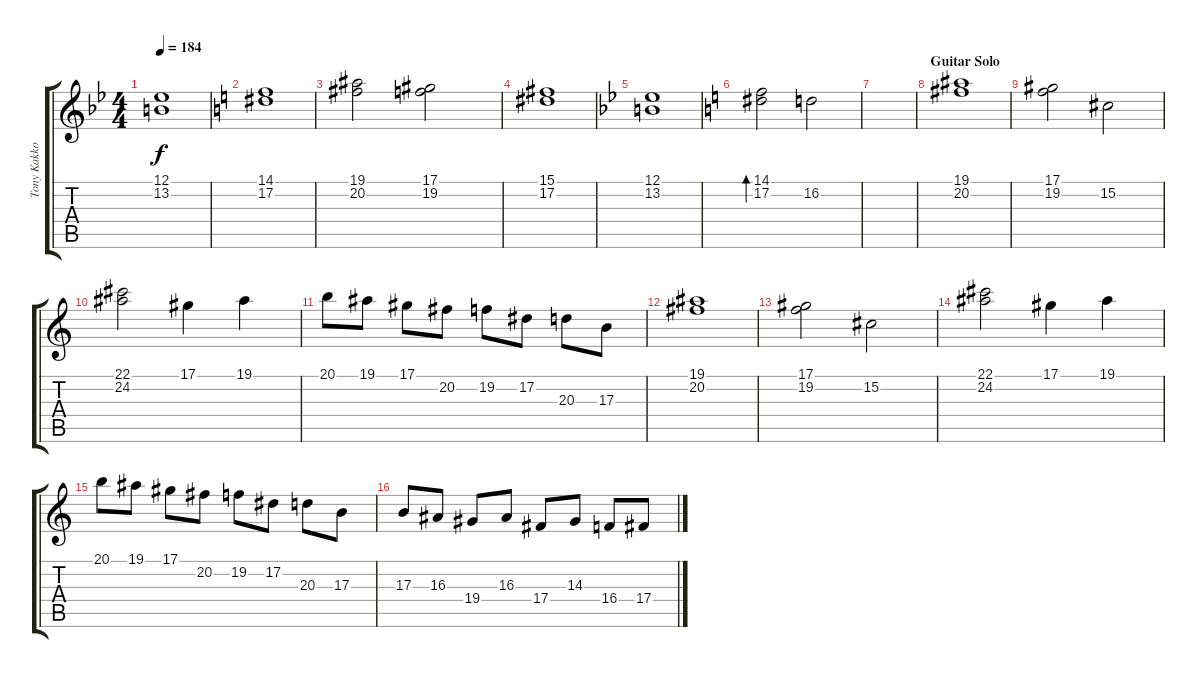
\track ("Tony Kakko - Keyboards I" "Tony Kakko") {instrument harpsichord}
\staff {score tabs}
\tuning (Eb4 Bb3 Gb3 Db3 Ab2 Eb2) {hide}
\ts (4 4)
\tempo 184
\clef g2
\ks gminor
(12.1 13.2).1{dy f} |
\ks c
(14.1 17.2).1 |
(19.1 20.2).2 (17.1 19.2).2 |
(15.1 17.2).1 |
\ks gminor
(12.1 13.2).1 |
\ks c
(14.1 17.2).2{bd 60} 16.2.2 |
|
\section ("" "Guitar Solo ")
(19.1 20.2).1{volume 13} |
(17.1 19.2).2 15.2.2 |
(22.1 24.2).2 17.1.4 19.1.4 |
20.1.8 19.1.8 17.1.8 20.2.8 19.2.8 17.2.8 20.3.8 17.3.8 |
(19.1 20.2).1{volume 13} |
(17.1 19.2).2 15.2.2 |
(22.1 24.2).2 17.1.4 19.1.4 |
20.1.8 19.1.8 17.1.8 20.2.8 19.2.8 17.2.8 20.3.8 17.3.8 |
17.3.8 16.3.8 19.4.8 16.3.8 17.4.8 14.3.8 16.4.8 17.4.8
